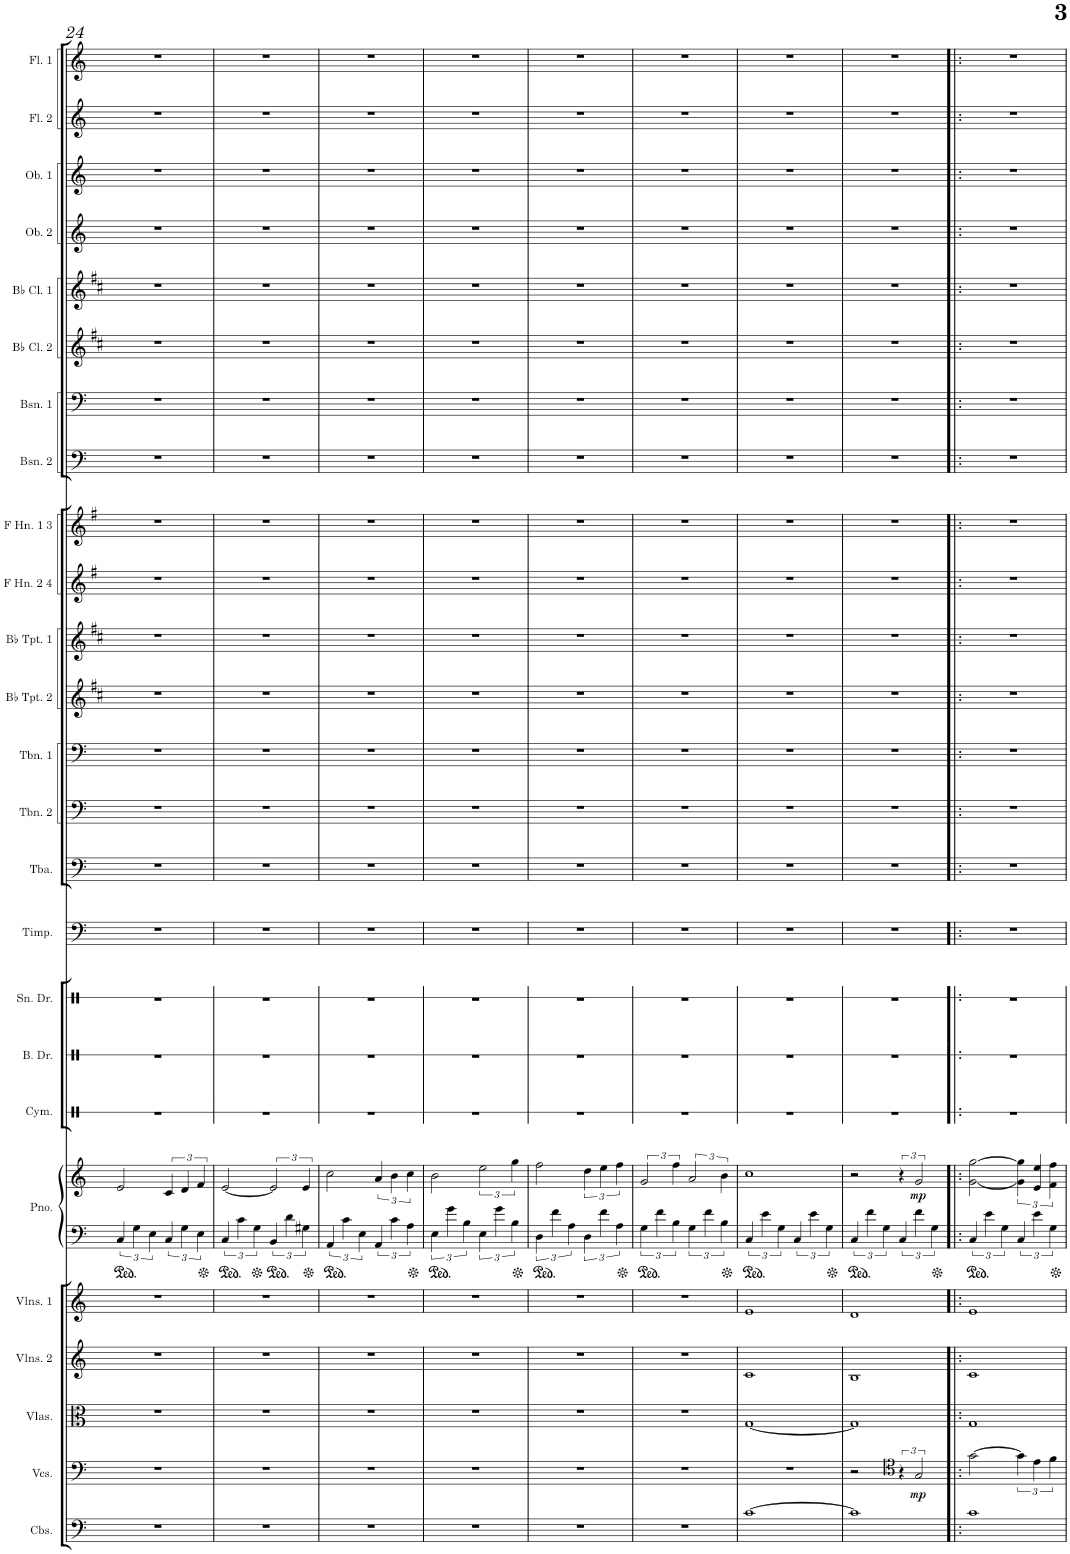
**kern	**kern	**dynam	**kern	**kern	**kern	**kern	**kern	**dynam	**kern	**kern	**kern	**kern	**kern	**kern	**kern	**kern	**kern	**kern	**kern	**kern	**kern	**kern	**kern	**kern	**kern	**kern	**kern
*part25	*part24	*part24	*part23	*part22	*part21	*part20	*part20	*part20	*part19	*part18	*part17	*part16	*part15	*part14	*part13	*part12	*part11	*part10	*part9	*part8	*part7	*part6	*part5	*part4	*part3	*part2	*part1
*staff26	*staff25	*staff25	*staff24	*staff23	*staff22	*staff21	*staff20	*staff20/21	*staff19	*staff18	*staff17	*staff16	*staff15	*staff14	*staff13	*staff12	*staff11	*staff10	*staff9	*staff8	*staff7	*staff6	*staff5	*staff4	*staff3	*staff2	*staff1
*I"Contrabasses	*I"Violoncellos	*	*I"Violas	*I"Violins 2	*I"Violins 1	*I"Piano	*	*	*I"Cymbal	*I"Bass Drum	*I"Snare Drum	*I"Timpani	*I"Tuba	*I"Trombone 2	*I"Trombone 1	*I"Bb Trumpet 2	*I"Bb Trumpet 1	*I"F Horn 2 &amp; 4	*I"F Horn 1 &amp; 3	*I"Bassoon 2	*I"Bassoon 1	*I"Bb Clarinet 2	*I"Bb Clarinet 1	*I"Oboe 2	*I"Oboe 1	*I"Flute 2	*I"Flute 1
*I'Cbs.	*I'Vcs.	*	*I'Vlas.	*I'Vlns. 2	*I'Vlns. 1	*I'Pno.	*	*	*I'Cym.	*I'B. Dr.	*I'Sn. Dr.	*I'Timp.	*I'Tba.	*I'Tbn. 2	*I'Tbn. 1	*I'Bb Tpt. 2	*I'Bb Tpt. 1	*I'F Hn. 2 4	*I'F Hn. 1 3	*I'Bsn. 2	*I'Bsn. 1	*I'Bb Cl. 2	*I'Bb Cl. 1	*I'Ob. 2	*I'Ob. 1	*I'Fl. 2	*I'Fl. 1
!!LO:PB:g=z
*clefF4	*clefF4	*	*clefC3	*clefG2	*clefG2	*clefF4	*clefG2	*	*clefX	*clefX	*clefX	*clefF4	*clefF4	*clefF4	*clefF4	*clefG2	*clefG2	*clefG2	*clefG2	*clefF4	*clefF4	*clefG2	*clefG2	*clefG2	*clefG2	*clefG2	*clefG2
*Trd7c12	*	*	*	*	*	*	*	*	*	*	*	*	*	*	*	*Trd1c2	*Trd1c2	*Trd4c7	*Trd4c7	*	*	*Trd1c2	*Trd1c2	*	*	*	*
*k[]	*k[]	*	*k[]	*k[]	*k[]	*k[]	*k[]	*	*k[]	*k[]	*k[]	*k[]	*k[]	*k[]	*k[]	*k[f#c#]	*k[f#c#]	*k[f#]	*k[f#]	*k[]	*k[]	*k[f#c#]	*k[f#c#]	*k[]	*k[]	*k[]	*k[]
*M2/2	*M2/2	*	*M2/2	*M2/2	*M2/2	*M2/2	*M2/2	*	*M2/2	*M2/2	*M2/2	*M2/2	*M2/2	*M2/2	*M2/2	*M2/2	*M2/2	*M2/2	*M2/2	*M2/2	*M2/2	*M2/2	*M2/2	*M2/2	*M2/2	*M2/2	*M2/2
=24	=24	=24	=24	=24	=24	=24	=24	=24	=24	=24	=24	=24	=24	=24	=24	=24	=24	=24	=24	=24	=24	=24	=24	=24	=24	=24	=24
1r	1r	.	1r	1r	1r	6C/	2e/	.	1r	1r	1r	1r	1r	1r	1r	1r	1r	1r	1r	1r	1r	1r	1r	1r	1r	1r	1r
.	.	.	.	.	.	6G\	.	.	.	.	.	.	.	.	.	.	.	.	.	.	.	.	.	.	.	.	.
.	.	.	.	.	.	6E\	.	.	.	.	.	.	.	.	.	.	.	.	.	.	.	.	.	.	.	.	.
.	.	.	.	.	.	6C/	6c/	.	.	.	.	.	.	.	.	.	.	.	.	.	.	.	.	.	.	.	.
.	.	.	.	.	.	6G\	6d/	.	.	.	.	.	.	.	.	.	.	.	.	.	.	.	.	.	.	.	.
.	.	.	.	.	.	6E\	6f/	.	.	.	.	.	.	.	.	.	.	.	.	.	.	.	.	.	.	.	.
=25	=25	=25	=25	=25	=25	=25	=25	=25	=25	=25	=25	=25	=25	=25	=25	=25	=25	=25	=25	=25	=25	=25	=25	=25	=25	=25	=25
1r	1r	.	1r	1r	1r	6C/	[2e/	.	1r	1r	1r	1r	1r	1r	1r	1r	1r	1r	1r	1r	1r	1r	1r	1r	1r	1r	1r
.	.	.	.	.	.	6c\	.	.	.	.	.	.	.	.	.	.	.	.	.	.	.	.	.	.	.	.	.
.	.	.	.	.	.	6G\	.	.	.	.	.	.	.	.	.	.	.	.	.	.	.	.	.	.	.	.	.
.	.	.	.	.	.	6BB/	3e/]	.	.	.	.	.	.	.	.	.	.	.	.	.	.	.	.	.	.	.	.
.	.	.	.	.	.	6d\	.	.	.	.	.	.	.	.	.	.	.	.	.	.	.	.	.	.	.	.	.
.	.	.	.	.	.	6G#X\	6e/	.	.	.	.	.	.	.	.	.	.	.	.	.	.	.	.	.	.	.	.
=26	=26	=26	=26	=26	=26	=26	=26	=26	=26	=26	=26	=26	=26	=26	=26	=26	=26	=26	=26	=26	=26	=26	=26	=26	=26	=26	=26
1r	1r	.	1r	1r	1r	6AA/	2cc\	.	1r	1r	1r	1r	1r	1r	1r	1r	1r	1r	1r	1r	1r	1r	1r	1r	1r	1r	1r
.	.	.	.	.	.	6c\	.	.	.	.	.	.	.	.	.	.	.	.	.	.	.	.	.	.	.	.	.
.	.	.	.	.	.	6E\	.	.	.	.	.	.	.	.	.	.	.	.	.	.	.	.	.	.	.	.	.
.	.	.	.	.	.	6AA/	6a/	.	.	.	.	.	.	.	.	.	.	.	.	.	.	.	.	.	.	.	.
.	.	.	.	.	.	6c\	6b\	.	.	.	.	.	.	.	.	.	.	.	.	.	.	.	.	.	.	.	.
.	.	.	.	.	.	6A\	6cc\	.	.	.	.	.	.	.	.	.	.	.	.	.	.	.	.	.	.	.	.
=27	=27	=27	=27	=27	=27	=27	=27	=27	=27	=27	=27	=27	=27	=27	=27	=27	=27	=27	=27	=27	=27	=27	=27	=27	=27	=27	=27
1r	1r	.	1r	1r	1r	6E\	2b\	.	1r	1r	1r	1r	1r	1r	1r	1r	1r	1r	1r	1r	1r	1r	1r	1r	1r	1r	1r
.	.	.	.	.	.	6g\	.	.	.	.	.	.	.	.	.	.	.	.	.	.	.	.	.	.	.	.	.
.	.	.	.	.	.	6B\	.	.	.	.	.	.	.	.	.	.	.	.	.	.	.	.	.	.	.	.	.
.	.	.	.	.	.	6E\	3ee\	.	.	.	.	.	.	.	.	.	.	.	.	.	.	.	.	.	.	.	.
.	.	.	.	.	.	6g\	.	.	.	.	.	.	.	.	.	.	.	.	.	.	.	.	.	.	.	.	.
.	.	.	.	.	.	6B\	6gg\	.	.	.	.	.	.	.	.	.	.	.	.	.	.	.	.	.	.	.	.
=28	=28	=28	=28	=28	=28	=28	=28	=28	=28	=28	=28	=28	=28	=28	=28	=28	=28	=28	=28	=28	=28	=28	=28	=28	=28	=28	=28
1r	1r	.	1r	1r	1r	6D\	2ff\	.	1r	1r	1r	1r	1r	1r	1r	1r	1r	1r	1r	1r	1r	1r	1r	1r	1r	1r	1r
.	.	.	.	.	.	6f\	.	.	.	.	.	.	.	.	.	.	.	.	.	.	.	.	.	.	.	.	.
.	.	.	.	.	.	6A\	.	.	.	.	.	.	.	.	.	.	.	.	.	.	.	.	.	.	.	.	.
.	.	.	.	.	.	6D\	6dd\	.	.	.	.	.	.	.	.	.	.	.	.	.	.	.	.	.	.	.	.
.	.	.	.	.	.	6f\	6ee\	.	.	.	.	.	.	.	.	.	.	.	.	.	.	.	.	.	.	.	.
.	.	.	.	.	.	6A\	6ff\	.	.	.	.	.	.	.	.	.	.	.	.	.	.	.	.	.	.	.	.
=29	=29	=29	=29	=29	=29	=29	=29	=29	=29	=29	=29	=29	=29	=29	=29	=29	=29	=29	=29	=29	=29	=29	=29	=29	=29	=29	=29
1r	1r	.	1r	1r	1r	6G\	3g/	.	1r	1r	1r	1r	1r	1r	1r	1r	1r	1r	1r	1r	1r	1r	1r	1r	1r	1r	1r
.	.	.	.	.	.	6f\	.	.	.	.	.	.	.	.	.	.	.	.	.	.	.	.	.	.	.	.	.
.	.	.	.	.	.	6B\	6ff\	.	.	.	.	.	.	.	.	.	.	.	.	.	.	.	.	.	.	.	.
.	.	.	.	.	.	6G\	3a/	.	.	.	.	.	.	.	.	.	.	.	.	.	.	.	.	.	.	.	.
.	.	.	.	.	.	6f\	.	.	.	.	.	.	.	.	.	.	.	.	.	.	.	.	.	.	.	.	.
.	.	.	.	.	.	6B\	6b\	.	.	.	.	.	.	.	.	.	.	.	.	.	.	.	.	.	.	.	.
=30	=30	=30	=30	=30	=30	=30	=30	=30	=30	=30	=30	=30	=30	=30	=30	=30	=30	=30	=30	=30	=30	=30	=30	=30	=30	=30	=30
[1c	1r	.	[1G	1c	1e	6C/	1cc	.	1r	1r	1r	1r	1r	1r	1r	1r	1r	1r	1r	1r	1r	1r	1r	1r	1r	1r	1r
.	.	.	.	.	.	6e\	.	.	.	.	.	.	.	.	.	.	.	.	.	.	.	.	.	.	.	.	.
.	.	.	.	.	.	6G\	.	.	.	.	.	.	.	.	.	.	.	.	.	.	.	.	.	.	.	.	.
.	.	.	.	.	.	6C/	.	.	.	.	.	.	.	.	.	.	.	.	.	.	.	.	.	.	.	.	.
.	.	.	.	.	.	6e\	.	.	.	.	.	.	.	.	.	.	.	.	.	.	.	.	.	.	.	.	.
.	.	.	.	.	.	6G\	.	.	.	.	.	.	.	.	.	.	.	.	.	.	.	.	.	.	.	.	.
=31	=31	=31	=31	=31	=31	=31	=31	=31	=31	=31	=31	=31	=31	=31	=31	=31	=31	=31	=31	=31	=31	=31	=31	=31	=31	=31	=31
1c]	2r	.	1G]	1B	1d	6C/	2r	.	1r	1r	1r	1r	1r	1r	1r	1r	1r	1r	1r	1r	1r	1r	1r	1r	1r	1r	1r
.	.	.	.	.	.	6f\	.	.	.	.	.	.	.	.	.	.	.	.	.	.	.	.	.	.	.	.	.
.	.	.	.	.	.	6G\	.	.	.	.	.	.	.	.	.	.	.	.	.	.	.	.	.	.	.	.	.
*	*clefC4	*	*	*	*	*	*	*	*	*	*	*	*	*	*	*	*	*	*	*	*	*	*	*	*	*	*
.	6r	.	.	.	.	6C/	6r	.	.	.	.	.	.	.	.	.	.	.	.	.	.	.	.	.	.	.	.
!	!	!LO:DY:b	!	!	!	!	!	!LO:DY:b	!	!	!	!	!	!	!	!	!	!	!	!	!	!	!	!	!	!	!
.	3G/	mp	.	.	.	6f\	3g/	mp	.	.	.	.	.	.	.	.	.	.	.	.	.	.	.	.	.	.	.
.	.	.	.	.	.	6G\	.	.	.	.	.	.	.	.	.	.	.	.	.	.	.	.	.	.	.	.	.
=32!|:	=32!|:	=32!|:	=32!|:	=32!|:	=32!|:	=32!|:	=32!|:	=32!|:	=32!|:	=32!|:	=32!|:	=32!|:	=32!|:	=32!|:	=32!|:	=32!|:	=32!|:	=32!|:	=32!|:	=32!|:	=32!|:	=32!|:	=32!|:	=32!|:	=32!|:	=32!|:	=32!|:
1c	[2g\	.	1G	1c	1e	6C/	[2g\ [2gg\	.	1r	1r	1r	1r	1r	1r	1r	1r	1r	1r	1r	1r	1r	1r	1r	1r	1r	1r	1r
.	.	.	.	.	.	6e\	.	.	.	.	.	.	.	.	.	.	.	.	.	.	.	.	.	.	.	.	.
.	.	.	.	.	.	6G\	.	.	.	.	.	.	.	.	.	.	.	.	.	.	.	.	.	.	.	.	.
.	6g\]	.	.	.	.	6C/	6g\] 6gg\]	.	.	.	.	.	.	.	.	.	.	.	.	.	.	.	.	.	.	.	.
.	6e\	.	.	.	.	6e\	6e/ 6ee/	.	.	.	.	.	.	.	.	.	.	.	.	.	.	.	.	.	.	.	.
.	6f\	.	.	.	.	6G\	6f\ 6ff\	.	.	.	.	.	.	.	.	.	.	.	.	.	.	.	.	.	.	.	.
=	=	=	=	=	=	=	=	=	=	=	=	=	=	=	=	=	=	=	=	=	=	=	=	=	=	=	=
*-	*-	*-	*-	*-	*-	*-	*-	*-	*-	*-	*-	*-	*-	*-	*-	*-	*-	*-	*-	*-	*-	*-	*-	*-	*-	*-	*-
